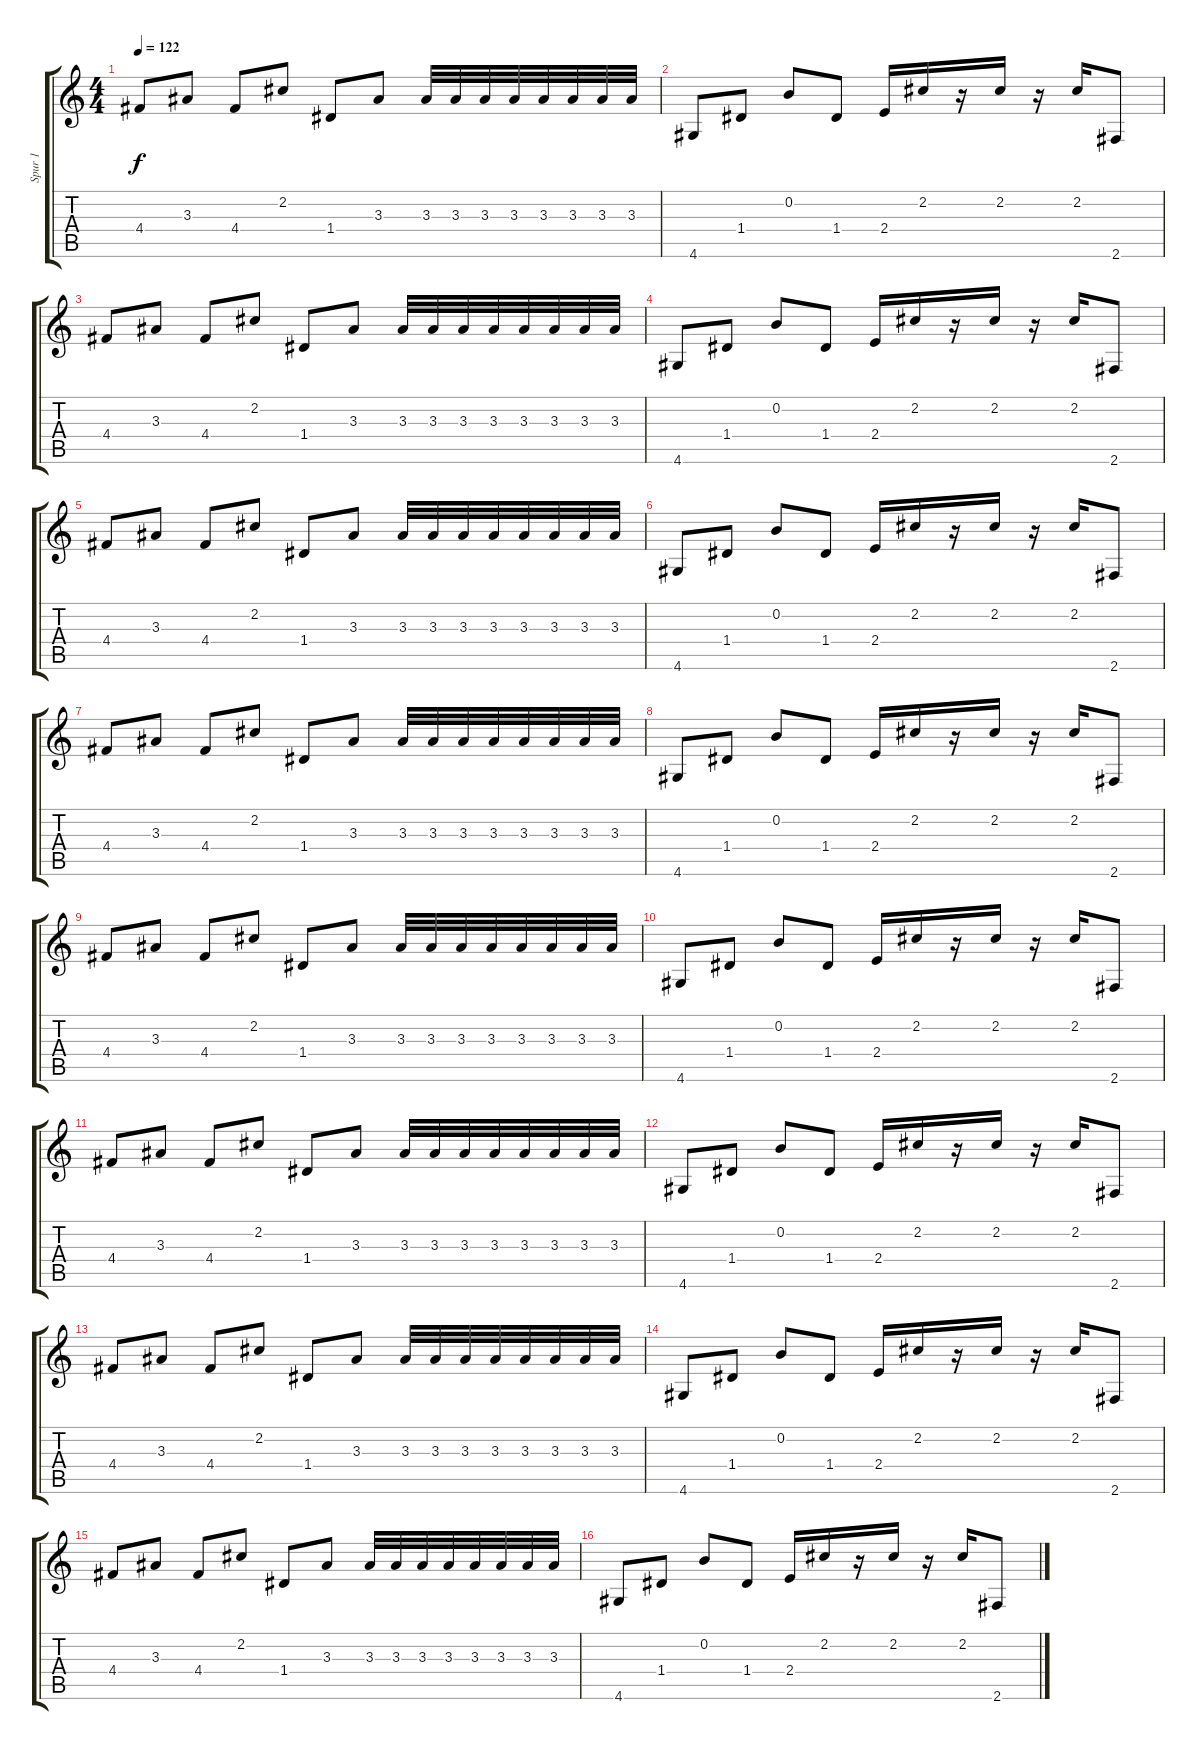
\track ("Spur 1" "Spur 1") {instrument acousticguitarsteel}
\staff {score tabs}
\tuning (E4 B3 G3 D3 A2 E2) {hide}
\ts (4 4)
\tempo 122
\clef g2
\ks c
4.4.8{dy f} 3.3.8 4.4.8 2.2.8 1.4.8 3.3.8 3.3.32 3.3.32 3.3.32 3.3.32 3.3.32 3.3.32 3.3.32 3.3.32 |
4.6.8 1.4.8 0.2.8 1.4.8 2.4.16 2.2.16 r.16 2.2.16 r.16 2.2.16 2.6.8 |
4.4.8 3.3.8 4.4.8 2.2.8 1.4.8 3.3.8 3.3.32 3.3.32 3.3.32 3.3.32 3.3.32 3.3.32 3.3.32 3.3.32 |
4.6.8 1.4.8 0.2.8 1.4.8 2.4.16 2.2.16 r.16 2.2.16 r.16 2.2.16 2.6.8 |
4.4.8 3.3.8 4.4.8 2.2.8 1.4.8 3.3.8 3.3.32 3.3.32 3.3.32 3.3.32 3.3.32 3.3.32 3.3.32 3.3.32 |
4.6.8 1.4.8 0.2.8 1.4.8 2.4.16 2.2.16 r.16 2.2.16 r.16 2.2.16 2.6.8 |
4.4.8 3.3.8 4.4.8 2.2.8 1.4.8 3.3.8 3.3.32 3.3.32 3.3.32 3.3.32 3.3.32 3.3.32 3.3.32 3.3.32 |
4.6.8 1.4.8 0.2.8 1.4.8 2.4.16 2.2.16 r.16 2.2.16 r.16 2.2.16 2.6.8 |
4.4.8 3.3.8 4.4.8 2.2.8 1.4.8 3.3.8 3.3.32 3.3.32 3.3.32 3.3.32 3.3.32 3.3.32 3.3.32 3.3.32 |
4.6.8 1.4.8 0.2.8 1.4.8 2.4.16 2.2.16 r.16 2.2.16 r.16 2.2.16 2.6.8 |
4.4.8 3.3.8 4.4.8 2.2.8 1.4.8 3.3.8 3.3.32 3.3.32 3.3.32 3.3.32 3.3.32 3.3.32 3.3.32 3.3.32 |
4.6.8 1.4.8 0.2.8 1.4.8 2.4.16 2.2.16 r.16 2.2.16 r.16 2.2.16 2.6.8 |
4.4.8 3.3.8 4.4.8 2.2.8 1.4.8 3.3.8 3.3.32 3.3.32 3.3.32 3.3.32 3.3.32 3.3.32 3.3.32 3.3.32 |
4.6.8 1.4.8 0.2.8 1.4.8 2.4.16 2.2.16 r.16 2.2.16 r.16 2.2.16 2.6.8 |
4.4.8 3.3.8 4.4.8 2.2.8 1.4.8 3.3.8 3.3.32 3.3.32 3.3.32 3.3.32 3.3.32 3.3.32 3.3.32 3.3.32 |
4.6.8 1.4.8 0.2.8 1.4.8 2.4.16 2.2.16 r.16 2.2.16 r.16 2.2.16 2.6.8
